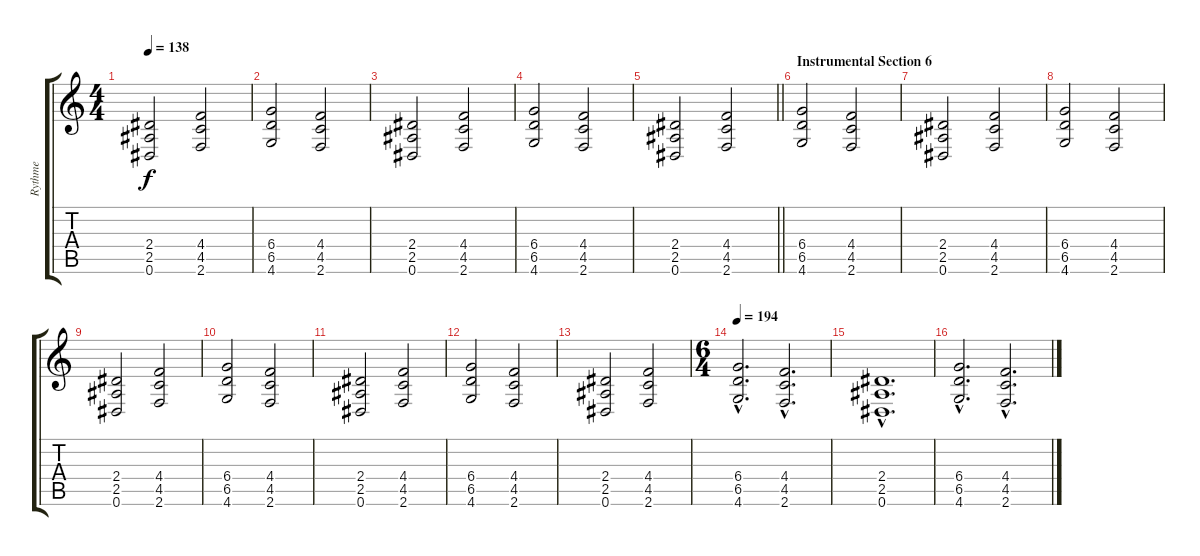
\track ("Rythme" "Rythme") {instrument electricguitarclean}
\staff {score tabs}
\tuning (Eb4 Bb3 Gb3 Db3 Ab2 Eb2) {hide}
\ts (4 4)
\tempo 138
\clef g2
\ks c
(2.4 2.5 0.6).2{dy f} (4.4 4.5 2.6).2 |
(6.4 6.5 4.6).2 (4.4 4.5 2.6).2 |
(2.4 2.5 0.6).2 (4.4 4.5 2.6).2 |
(6.4 6.5 4.6).2 (4.4 4.5 2.6).2 |
\barLineRight lightlight
(2.4 2.5 0.6).2 (4.4 4.5 2.6).2 |
\section ("" "Instrumental Section 6")
(6.4 6.5 4.6).2 (4.4 4.5 2.6).2 |
(2.4 2.5 0.6).2 (4.4 4.5 2.6).2 |
(6.4 6.5 4.6).2 (4.4 4.5 2.6).2 |
(2.4 2.5 0.6).2 (4.4 4.5 2.6).2 |
(6.4 6.5 4.6).2 (4.4 4.5 2.6).2 |
(2.4 2.5 0.6).2 (4.4 4.5 2.6).2 |
(6.4 6.5 4.6).2 (4.4 4.5 2.6).2 |
(2.4 2.5 0.6).2 (4.4 4.5 2.6).2 |
\ts (6 4)
\tempo 194
(6.4{hac} 6.5{hac} 4.6{hac}).2{d} (4.4{hac} 4.5{hac} 2.6{hac}).2{d} |
(2.4{hac} 2.5{hac} 0.6{hac}).1{d} |
(6.4{hac} 6.5{hac} 4.6{hac}).2{d} (4.4{hac} 4.5{hac} 2.6{hac}).2{d}
